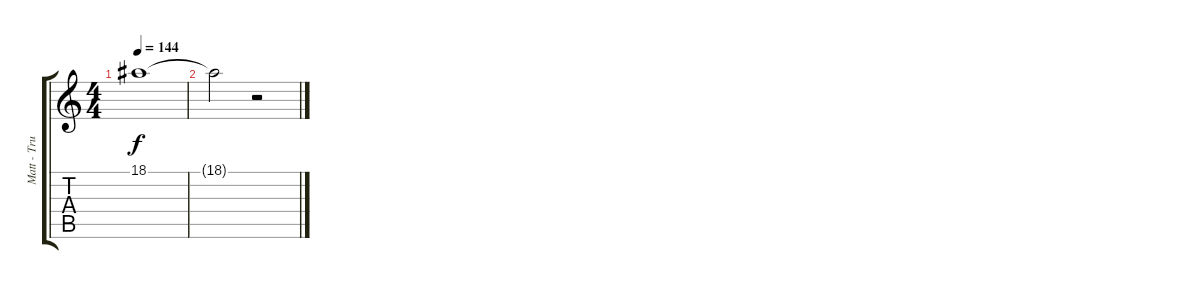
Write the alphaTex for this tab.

\track ("Matt - Trumpet" "Matt - Tru") {instrument trumpet}
\staff {score tabs}
\tuning (E4 B3 G3 D3 A2 E2) {hide}
\ts (4 4)
\tempo 144
\clef g2
\ks c
18.1{t}.1{dy f} |
18.1{t}.2 r.2
